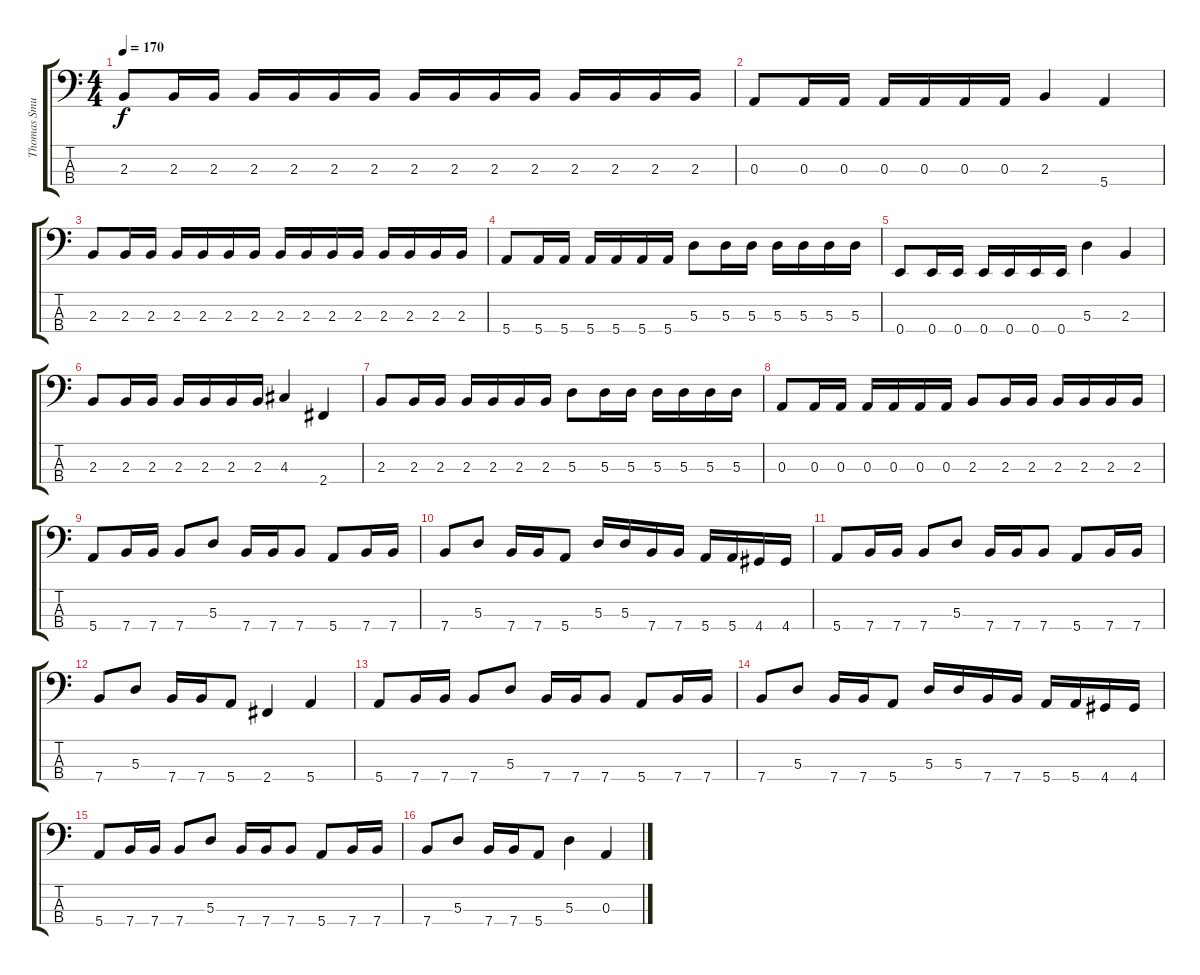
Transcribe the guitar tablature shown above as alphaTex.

\track ("Thomas Smuszynski" "Thomas Smu") {instrument electricbassfinger}
\staff {score tabs}
\tuning (G2 D2 A1 E1) {hide}
\ts (4 4)
\tempo 170
\clef f4
\ks c
2.3.8{dy f} 2.3.16 2.3.16 2.3.16 2.3.16 2.3.16 2.3.16 2.3.16 2.3.16 2.3.16 2.3.16 2.3.16 2.3.16 2.3.16 2.3.16 |
0.3.8 0.3.16 0.3.16 0.3.16 0.3.16 0.3.16 0.3.16 2.3.4 5.4.4 |
2.3.8 2.3.16 2.3.16 2.3.16 2.3.16 2.3.16 2.3.16 2.3.16 2.3.16 2.3.16 2.3.16 2.3.16 2.3.16 2.3.16 2.3.16 |
5.4.8 5.4.16 5.4.16 5.4.16 5.4.16 5.4.16 5.4.16 5.3.8 5.3.16 5.3.16 5.3.16 5.3.16 5.3.16 5.3.16 |
0.4.8 0.4.16 0.4.16 0.4.16 0.4.16 0.4.16 0.4.16 5.3.4 2.3.4 |
2.3.8 2.3.16 2.3.16 2.3.16 2.3.16 2.3.16 2.3.16 4.3.4 2.4.4 |
2.3.8 2.3.16 2.3.16 2.3.16 2.3.16 2.3.16 2.3.16 5.3.8 5.3.16 5.3.16 5.3.16 5.3.16 5.3.16 5.3.16 |
0.3.8 0.3.16 0.3.16 0.3.16 0.3.16 0.3.16 0.3.16 2.3.8 2.3.16 2.3.16 2.3.16 2.3.16 2.3.16 2.3.16 |
5.4.8 7.4.16 7.4.16 7.4.8 5.3.8 7.4.16 7.4.16 7.4.8 5.4.8 7.4.16 7.4.16 |
7.4.8 5.3.8 7.4.16 7.4.16 5.4.8 5.3.16 5.3.16 7.4.16 7.4.16 5.4.16 5.4.16 4.4.16 4.4.16 |
5.4.8 7.4.16 7.4.16 7.4.8 5.3.8 7.4.16 7.4.16 7.4.8 5.4.8 7.4.16 7.4.16 |
7.4.8 5.3.8 7.4.16 7.4.16 5.4.8 2.4.4 5.4.4 |
5.4.8 7.4.16 7.4.16 7.4.8 5.3.8 7.4.16 7.4.16 7.4.8 5.4.8 7.4.16 7.4.16 |
7.4.8 5.3.8 7.4.16 7.4.16 5.4.8 5.3.16 5.3.16 7.4.16 7.4.16 5.4.16 5.4.16 4.4.16 4.4.16 |
5.4.8 7.4.16 7.4.16 7.4.8 5.3.8 7.4.16 7.4.16 7.4.8 5.4.8 7.4.16 7.4.16 |
7.4.8 5.3.8 7.4.16 7.4.16 5.4.8 5.3.4 0.3.4
